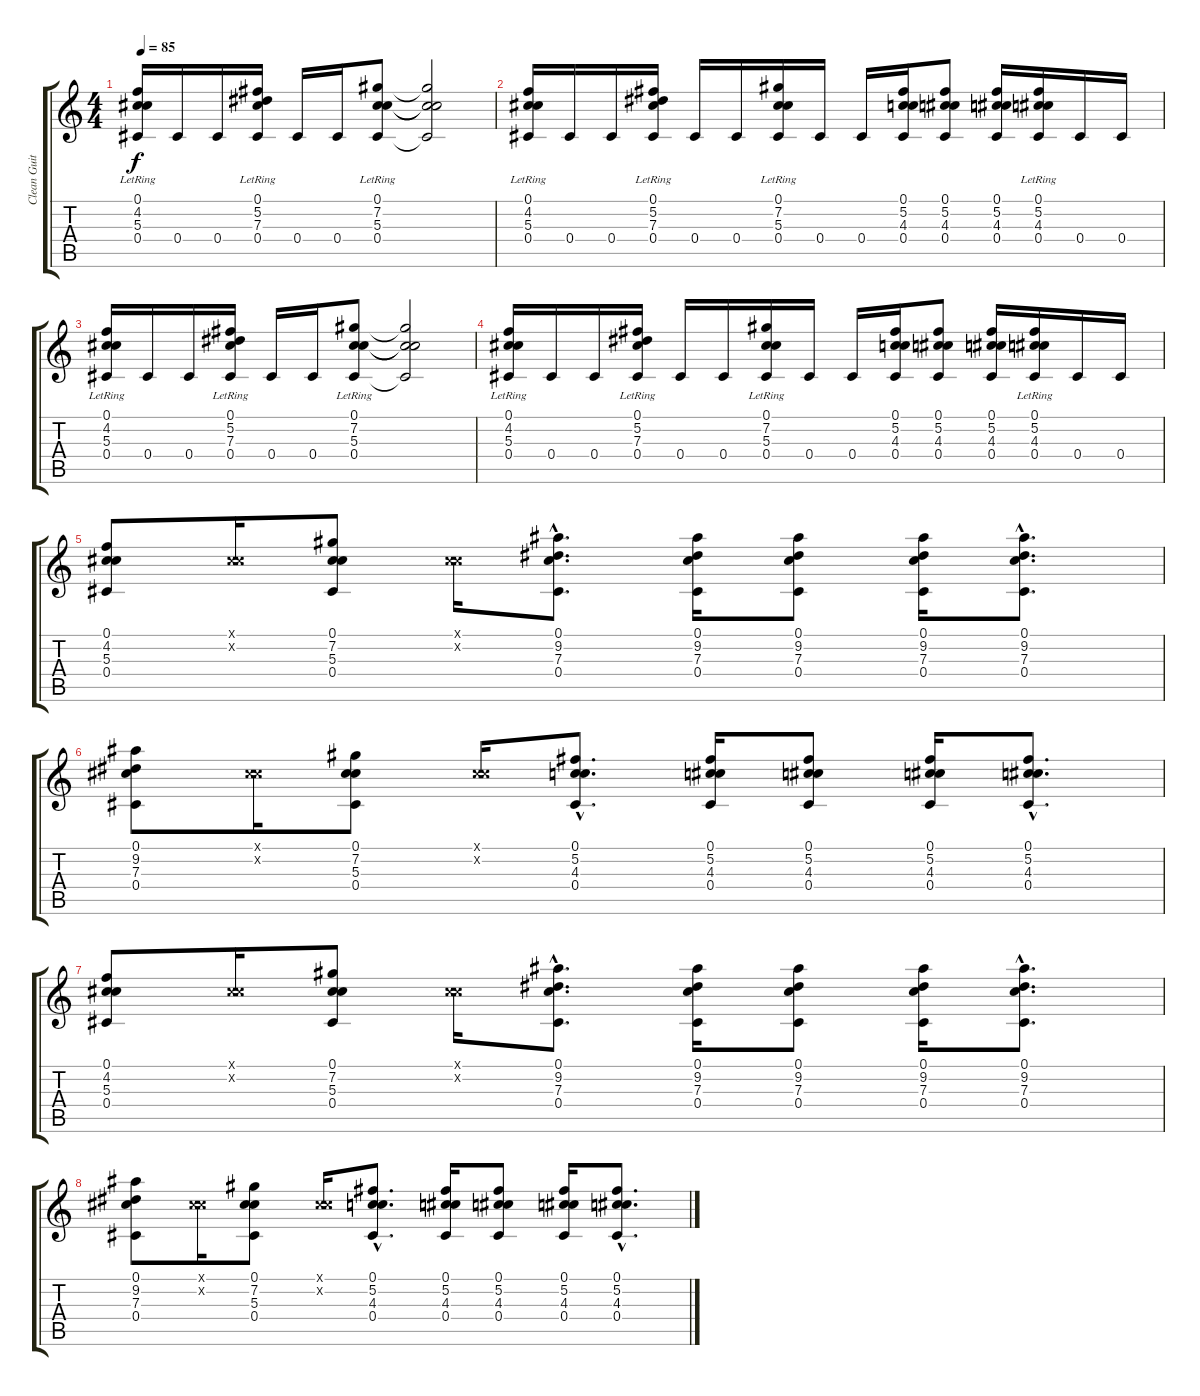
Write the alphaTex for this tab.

\track ("Clean Guitars" "Clean Guit") {instrument acousticguitarsteel}
\staff {score tabs}
\tuning (Db4 Db4 Ab3 Db3 Ab2 Db2) {hide}
\ts (4 4)
\tempo 85
\clef g2
\ks c
(0.1{lr} 4.2{lr} 5.3{lr} 0.4).16{dy f instrument electricguitarclean} 0.4.16 0.4.16 (0.1{lr} 5.2{lr} 7.3{lr} 0.4).16 0.4.16 0.4.16 (0.1{lr} 7.2{lr} 5.3{lr} 0.4{lr}).8 (0.1{t} 7.2{t} 5.3{t} 0.4{t}).2 |
(0.1{lr} 4.2{lr} 5.3{lr} 0.4).16 0.4.16 0.4.16 (0.1{lr} 5.2{lr} 7.3{lr} 0.4).16 0.4.16 0.4.16 (0.1{lr} 7.2{lr} 5.3{lr} 0.4{lr}).16 0.4.16 0.4.16 (0.1 5.2 4.3 0.4).16 (0.1 5.2 4.3 0.4).8 (0.1 5.2 4.3 0.4).16 (0.1{lr} 5.2{lr} 4.3{lr} 0.4).16 0.4.16 0.4.16 |
(0.1{lr} 4.2{lr} 5.3{lr} 0.4).16{instrument electricguitarclean} 0.4.16 0.4.16 (0.1{lr} 5.2{lr} 7.3{lr} 0.4).16 0.4.16 0.4.16 (0.1{lr} 7.2{lr} 5.3{lr} 0.4{lr}).8 (0.1{t} 7.2{t} 5.3{t} 0.4{t}).2 |
(0.1{lr} 4.2{lr} 5.3{lr} 0.4).16 0.4.16 0.4.16 (0.1{lr} 5.2{lr} 7.3{lr} 0.4).16 0.4.16 0.4.16 (0.1{lr} 7.2{lr} 5.3{lr} 0.4{lr}).16 0.4.16 0.4.16 (0.1 5.2 4.3 0.4).16 (0.1 5.2 4.3 0.4).8 (0.1 5.2 4.3 0.4).16 (0.1{lr} 5.2{lr} 4.3{lr} 0.4).16 0.4.16 0.4.16 |
(0.1 4.2 5.3 0.4).8{instrument acousticguitarsteel} (0.1{x} 0.2{x}).16 (0.1 7.2 5.3 0.4).8 (0.1{x} 0.2{x}).16 (0.1{hac} 9.2{hac} 7.3{hac} 0.4{hac}).8{d} (0.1 9.2 7.3 0.4).16 (0.1 9.2 7.3 0.4).8 (0.1 9.2 7.3 0.4).16 (0.1{hac} 9.2{hac} 7.3{hac} 0.4{hac}).8{d} |
(0.1 9.2 7.3 0.4).8 (0.1{x} 0.2{x}).16 (0.1 7.2 5.3 0.4).8 (0.1{x} 0.2{x}).16 (0.1{hac} 5.2{hac} 4.3{hac} 0.4{hac}).8{d} (0.1 5.2 4.3 0.4).16 (0.1 5.2 4.3 0.4).8 (0.1 5.2 4.3 0.4).16 (0.1{hac} 5.2{hac} 4.3{hac} 0.4{hac}).8{d} |
(0.1 4.2 5.3 0.4).8 (0.1{x} 0.2{x}).16 (0.1 7.2 5.3 0.4).8 (0.1{x} 0.2{x}).16 (0.1{hac} 9.2{hac} 7.3{hac} 0.4{hac}).8{d} (0.1 9.2 7.3 0.4).16 (0.1 9.2 7.3 0.4).8 (0.1 9.2 7.3 0.4).16 (0.1{hac} 9.2{hac} 7.3{hac} 0.4{hac}).8{d} |
(0.1 9.2 7.3 0.4).8 (0.1{x} 0.2{x}).16 (0.1 7.2 5.3 0.4).8 (0.1{x} 0.2{x}).16 (0.1{hac} 5.2{hac} 4.3{hac} 0.4{hac}).8{d} (0.1 5.2 4.3 0.4).16 (0.1 5.2 4.3 0.4).8 (0.1 5.2 4.3 0.4).16 (0.1{hac} 5.2{hac} 4.3{hac} 0.4{hac}).8{d}
